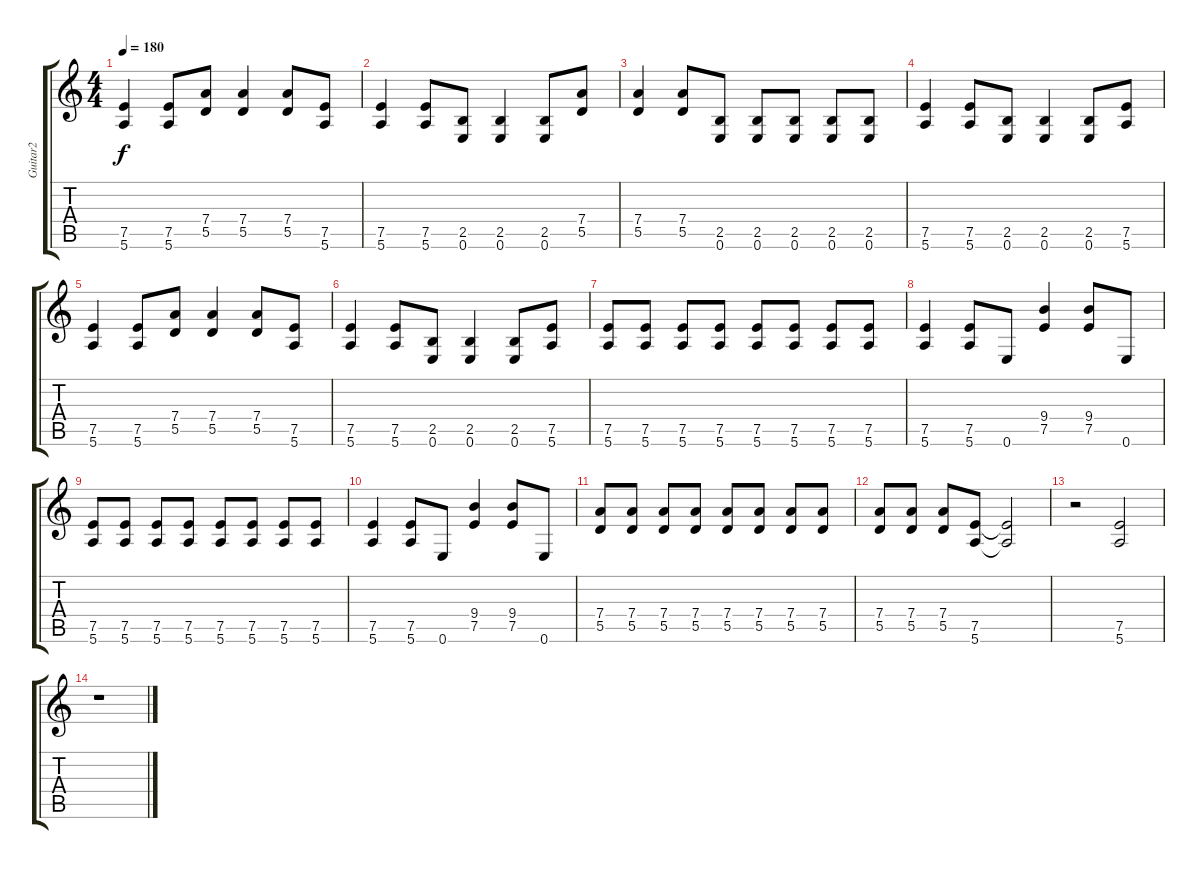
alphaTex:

\track ("Guitar2" "Guitar2") {instrument distortionguitar}
\staff {score tabs}
\tuning (E4 B3 G3 D3 A2 E2) {hide}
\ts (4 4)
\tempo 180
\clef g2
\ks c
(7.5 5.6).4{dy f} (7.5 5.6).8 (7.4 5.5).8 (7.4 5.5).4 (7.4 5.5).8 (7.5 5.6).8 |
(7.5 5.6).4 (7.5 5.6).8 (2.5 0.6).8 (2.5 0.6).4 (2.5 0.6).8 (7.4 5.5).8 |
(7.4 5.5).4 (7.4 5.5).8 (2.5 0.6).8 (2.5 0.6).8 (2.5 0.6).8 (2.5 0.6).8 (2.5 0.6).8 |
(7.5 5.6).4 (7.5 5.6).8 (2.5 0.6).8 (2.5 0.6).4 (2.5 0.6).8 (7.5 5.6).8 |
(7.5 5.6).4 (7.5 5.6).8 (7.4 5.5).8 (7.4 5.5).4 (7.4 5.5).8 (7.5 5.6).8 |
(7.5 5.6).4 (7.5 5.6).8 (2.5 0.6).8 (2.5 0.6).4 (2.5 0.6).8 (7.5 5.6).8 |
(7.5 5.6).8 (7.5 5.6).8 (7.5 5.6).8 (7.5 5.6).8 (7.5 5.6).8 (7.5 5.6).8 (7.5 5.6).8 (7.5 5.6).8 |
(7.5 5.6).4 (7.5 5.6).8 0.6.8 (9.4 7.5).4 (9.4 7.5).8 0.6.8 |
(7.5 5.6).8 (7.5 5.6).8 (7.5 5.6).8 (7.5 5.6).8 (7.5 5.6).8 (7.5 5.6).8 (7.5 5.6).8 (7.5 5.6).8 |
(7.5 5.6).4 (7.5 5.6).8 0.6.8 (9.4 7.5).4 (9.4 7.5).8 0.6.8 |
(7.4 5.5).8 (7.4 5.5).8 (7.4 5.5).8 (7.4 5.5).8 (7.4 5.5).8 (7.4 5.5).8 (7.4 5.5).8 (7.4 5.5).8 |
(7.4 5.5).8 (7.4 5.5).8 (7.4 5.5).8 (7.5 5.6).8 (7.5{t} 5.6{t}).2 |
r.2 (7.5 5.6).2 |
r.1
